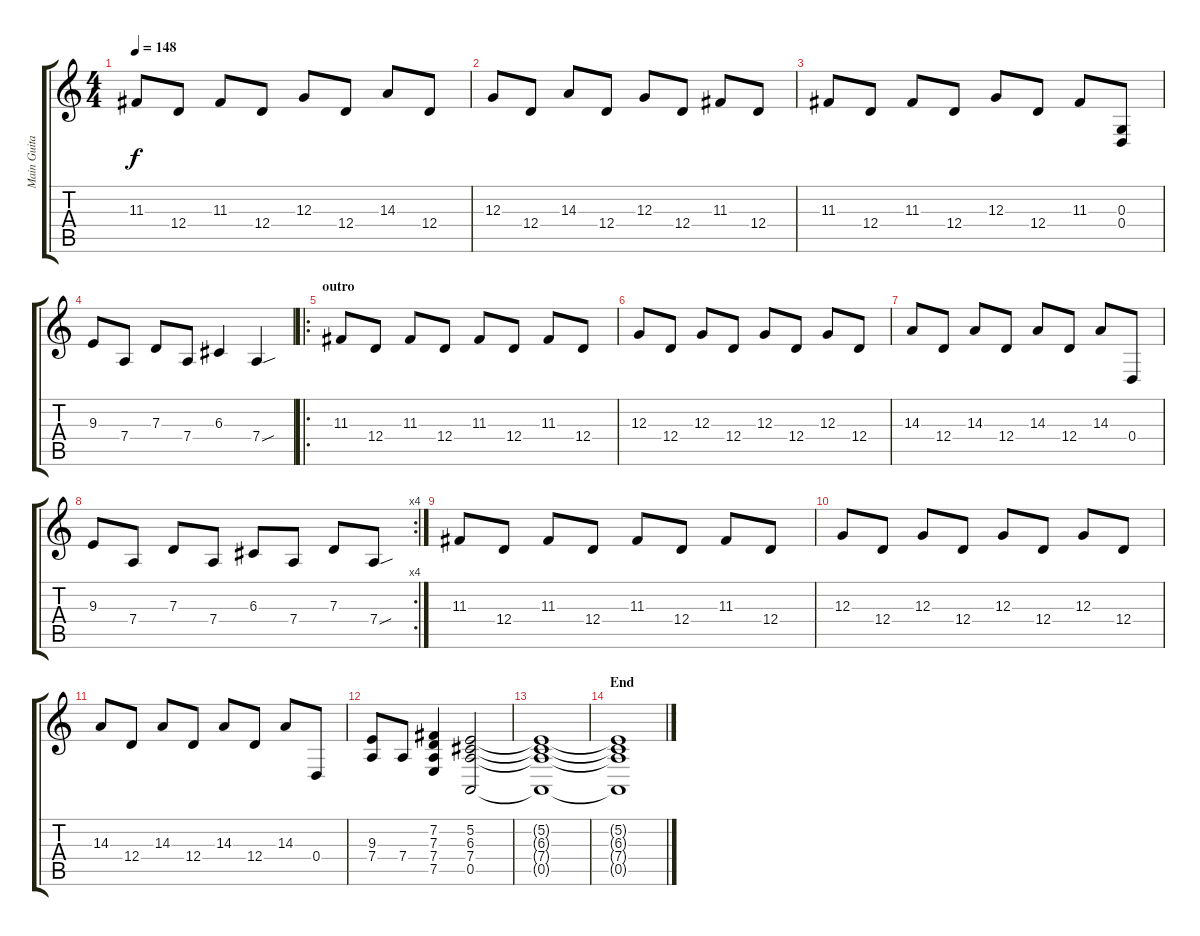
\track ("Main Guitar   " "Main Guita") {instrument stringensemble1}
\staff {score tabs}
\tuning (E4 B3 G3 D3 A2 E2) {hide}
\ts (4 4)
\tempo 148
\clef g2
\ks c
11.3.8{dy f} 12.4.8 11.3.8 12.4.8 12.3.8 12.4.8 14.3.8 12.4.8 |
12.3.8 12.4.8 14.3.8 12.4.8 12.3.8 12.4.8 11.3.8 12.4.8 |
11.3.8 12.4.8 11.3.8 12.4.8 12.3.8 12.4.8 11.3.8 (0.3 0.4).8 |
9.3.8 7.4.8 7.3.8 7.4.8 6.3.4 7.4{sou}.4 |
\ro
\section ("" "outro")
11.3.8 12.4.8 11.3.8 12.4.8 11.3.8 12.4.8 11.3.8 12.4.8 |
12.3.8 12.4.8 12.3.8 12.4.8 12.3.8 12.4.8 12.3.8 12.4.8 |
14.3.8 12.4.8 14.3.8 12.4.8 14.3.8 12.4.8 14.3.8 0.4.8 |
\rc 4
9.3.8 7.4.8 7.3.8 7.4.8 6.3.8 7.4.8 7.3.8 7.4{sou}.8 |
11.3.8 12.4.8 11.3.8 12.4.8 11.3.8 12.4.8 11.3.8 12.4.8 |
12.3.8 12.4.8 12.3.8 12.4.8 12.3.8 12.4.8 12.3.8 12.4.8 |
14.3.8 12.4.8 14.3.8 12.4.8 14.3.8 12.4.8 14.3.8 0.4.8 |
(9.3 7.4).8 7.4.8 (7.2 7.3 7.4 7.5).4 (5.2 6.3 7.4 0.5).2 |
(5.2{t} 6.3{t} 7.4{t} 0.5{t}).1 |
\section ("" "End")
(5.2{t} 6.3{t} 7.4{t} 0.5{t}).1
